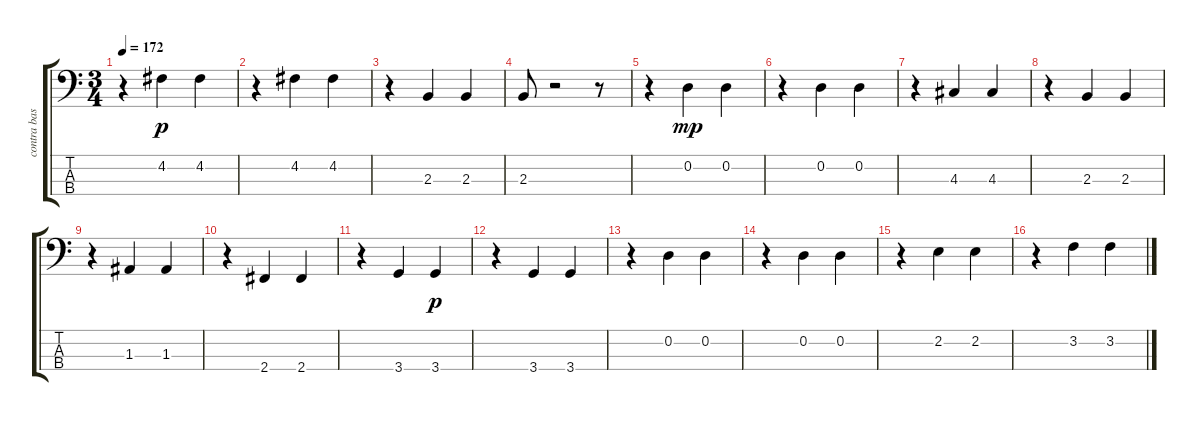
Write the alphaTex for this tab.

\track ("contra basses" "contra bas") {instrument contrabass}
\staff {score tabs}
\tuning (G2 D2 A1 E1) {hide}
\ts (3 4)
\tempo 172
\clef f4
\ks c
r.4{dy p} 4.2.4 4.2.4 |
r.4 4.2.4 4.2.4 |
r.4 2.3.4 2.3.4 |
2.3.8 r.2 r.8 |
r.4 0.2.4{dy mp} 0.2.4 |
r.4 0.2.4 0.2.4 |
r.4 4.3.4 4.3.4 |
r.4 2.3.4 2.3.4 |
r.4 1.3.4 1.3.4 |
r.4 2.4.4 2.4.4 |
r.4 3.4.4 3.4.4{dy p} |
r.4 3.4.4 3.4.4 |
r.4 0.2.4 0.2.4 |
r.4 0.2.4 0.2.4 |
r.4 2.2.4 2.2.4 |
r.4 3.2.4 3.2.4
